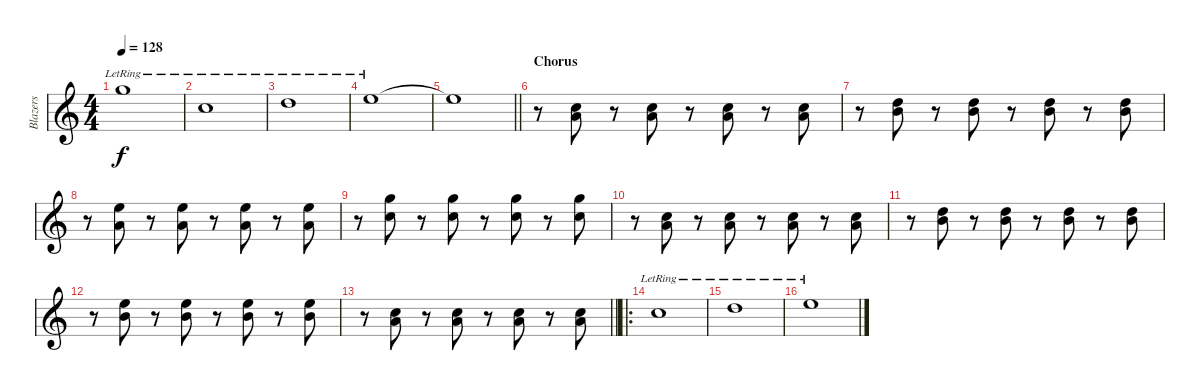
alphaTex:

\track ("Blazers" "Blazers") {instrument overdrivenguitar}
\staff {score}
\tuning (E4 B3 G3 D3 A2 E2) {hide}
\ts (4 4)
\tempo 128
\clef g2
\ks c
3.1{lr}.1{dy f} |
1.2{lr}.1 |
3.2{lr}.1 |
0.1{lr}.1 |
\barLineRight lightlight
0.1{t}.1 |
\section ("" "Chorus")
r.8 (1.2 2.3).8 r.8 (1.2 2.3).8 r.8 (1.2 2.3).8 r.8 (1.2 2.3).8 |
r.8 (3.2 4.3).8 r.8 (3.2 4.3).8 r.8 (3.2 4.3).8 r.8 (3.2 4.3).8 |
r.8 (0.1 2.3).8 r.8 (0.1 2.3).8 r.8 (0.1 2.3).8 r.8 (0.1 2.3).8 |
r.8 (3.1 1.2).8 r.8 (3.1 1.2).8 r.8 (3.1 1.2).8 r.8 (3.1 1.2).8 |
r.8 (1.2 2.3).8 r.8 (1.2 2.3).8 r.8 (1.2 2.3).8 r.8 (1.2 2.3).8 |
r.8 (3.2 4.3).8 r.8 (3.2 4.3).8 r.8 (3.2 4.3).8 r.8 (3.2 4.3).8 |
r.8 (0.1 0.2).8 r.8 (0.1 0.2).8 r.8 (0.1 0.2).8 r.8 (0.1 0.2).8 |
\barLineRight lightlight
r.8 (1.2 2.3).8 r.8 (1.2 2.3).8 r.8 (1.2 2.3).8 r.8 (1.2 2.3).8 |
\ro
1.2{lr}.1 |
3.2{lr}.1 |
0.1{lr}.1
